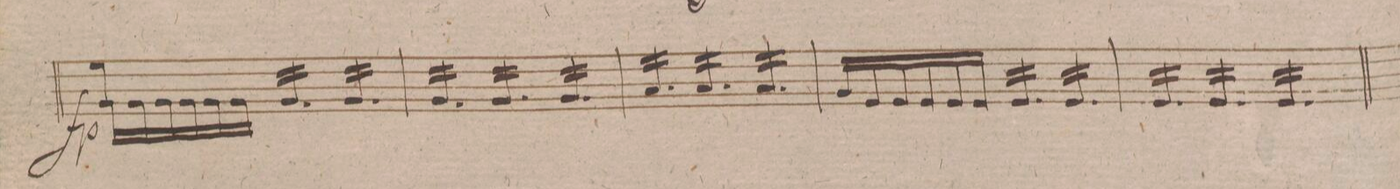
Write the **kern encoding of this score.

**kern	**dynam
*I"Violino 2do	*
*clefG2	*
*k[f#]	*
*M9/8	*
16eeLL 16g\	fp
16g\	.
16g\	.
16g\	.
16g\	.
16g\JJ	.
*tremolo	*
16g/LL	.
16g/	.
16g/	.
16g/	.
16g/	.
16g/JJ	.
16g/LL	.
16g/	.
16g/	.
16g/	.
16g/	.
16g/JJ	.
=87	=87
16g/LL	.
16g/	.
16g/	.
16g/	.
16g/	.
16g/JJ	.
16g/LL	.
16g/	.
16g/	.
16g/	.
16g/	.
16g/JJ	.
16g/LL	.
16g/	.
16g/	.
16g/	.
16g/	.
16g/JJ	.
=88	=88
16a/LL	.
16a/	.
16a/	.
16a/	.
16a/	.
16a/JJ	.
16a/LL	.
16a/	.
16a/	.
16a/	.
16a/	.
16a/JJ	.
16a/LL	.
16a/	.
16a/	.
16a/	.
16a/	.
16a/JJ	.
*Xtremolo	*
=89	=89
16g/LL	.
16e/	.
16e/	.
16e/	.
16e/	.
16e/JJ	.
*tremolo	*
16e/LL	.
16e/	.
16e/	.
16e/	.
16e/	.
16e/JJ	.
16e/LL	.
16e/	.
16e/	.
16e/	.
16e/	.
16e/JJ	.
=90	=90
16e/LL	.
16e/	.
16e/	.
16e/	.
16e/	.
16e/JJ	.
16e/LL	.
16e/	.
16e/	.
16e/	.
16e/	.
16e/JJ	.
16e/LL	.
16e/	.
16e/	.
16e/	.
16e/	.
16e/JJ	.
=91	=91
*-	*-
